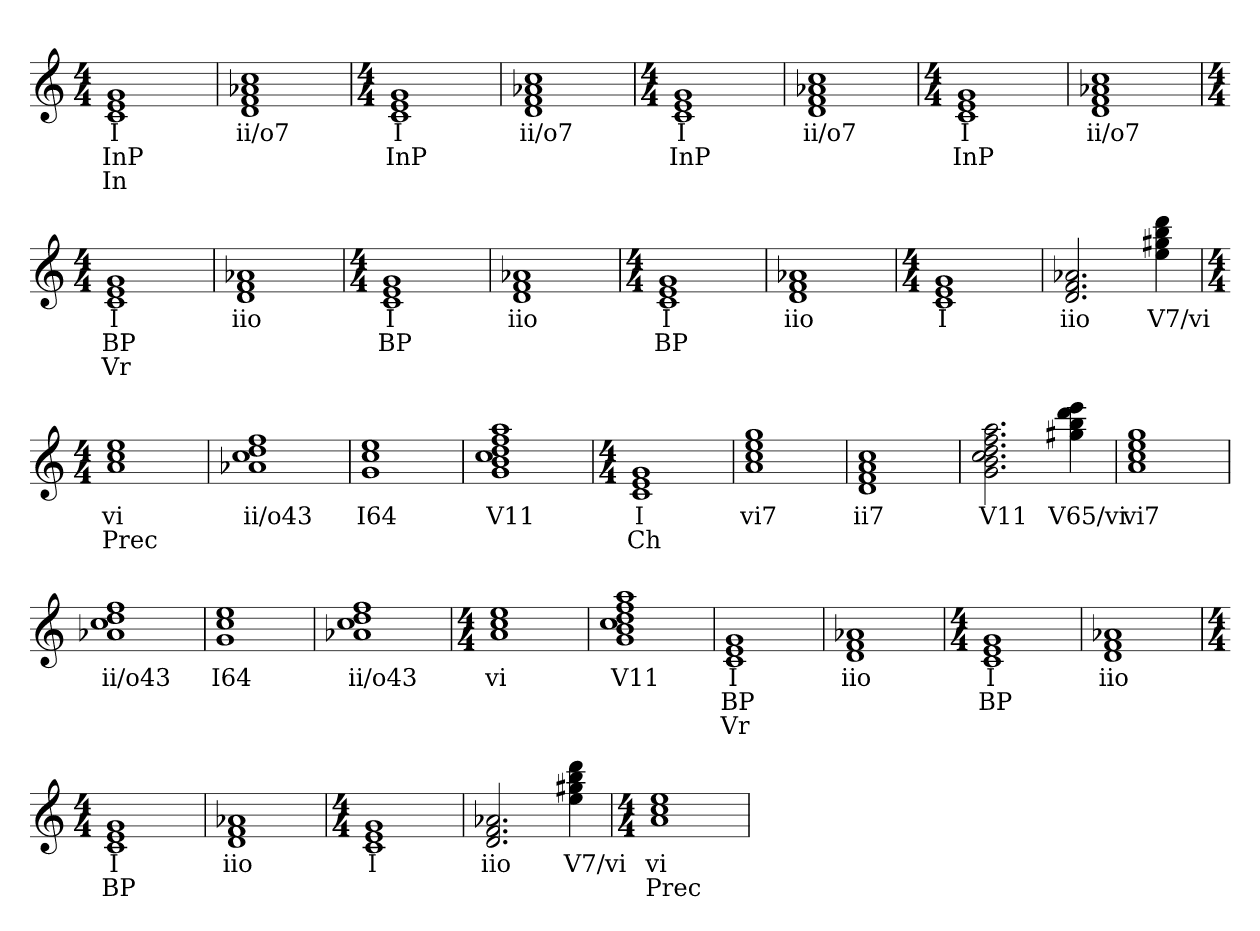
**kern	**text	**text	**text
*part1	*part1	*part1	*part1
*staff1	*staff1	*staff1	*staff1
*k[]	*	*	*
*C:	*	*	*
*M4/4	*	*	*
=	=	=	=
1c 1e 1g	I	InP	In
=	=	=	=
*k[]	*	*	*
*C:	*	*	*
1d 1f 1a-X 1cc	ii/o7	.	.
=	=	=	=
*k[]	*	*	*
*C:	*	*	*
*M4/4	*	*	*
1c 1e 1g	I	InP	.
=	=	=	=
*k[]	*	*	*
*C:	*	*	*
1d 1f 1a-X 1cc	ii/o7	.	.
=	=	=	=
*k[]	*	*	*
*C:	*	*	*
*M4/4	*	*	*
1c 1e 1g	I	InP	.
=	=	=	=
*k[]	*	*	*
*C:	*	*	*
1d 1f 1a-X 1cc	ii/o7	.	.
=	=	=	=
*k[]	*	*	*
*C:	*	*	*
*M4/4	*	*	*
1c 1e 1g	I	InP	.
=	=	=	=
*k[]	*	*	*
*C:	*	*	*
1d 1f 1a-X 1cc	ii/o7	.	.
=	=	=	=
*k[]	*	*	*
*C:	*	*	*
*M4/4	*	*	*
1c 1e 1g	I	BP	Vr
=	=	=	=
*k[]	*	*	*
*C:	*	*	*
1d 1f 1a-X	iio	.	.
=	=	=	=
*k[]	*	*	*
*C:	*	*	*
*M4/4	*	*	*
1c 1e 1g	I	BP	.
=	=	=	=
*k[]	*	*	*
*C:	*	*	*
1d 1f 1a-X	iio	.	.
=	=	=	=
*k[]	*	*	*
*C:	*	*	*
*M4/4	*	*	*
1c 1e 1g	I	BP	.
=	=	=	=
*k[]	*	*	*
*C:	*	*	*
1d 1f 1a-X	iio	.	.
=	=	=	=
*k[]	*	*	*
*C:	*	*	*
*M4/4	*	*	*
1c 1e 1g	I	.	.
=	=	=	=
*k[]	*	*	*
*C:	*	*	*
2.d 2.f 2.a-X	iio	.	.
4ee 4gg#X 4bb 4ddd	V7/vi	.	.
=	=	=	=
*k[]	*	*	*
*C:	*	*	*
*M4/4	*	*	*
1a 1cc 1ee	vi	Prec	.
=	=	=	=
*k[]	*	*	*
*C:	*	*	*
1a-X 1cc 1dd 1ff	ii/o43	.	.
=	=	=	=
*k[]	*	*	*
*C:	*	*	*
1g 1cc 1ee	I64	.	.
=	=	=	=
*k[]	*	*	*
*C:	*	*	*
1g 1b 1dd 1ff 1aa 1cc	V11	.	.
=	=	=	=
*k[]	*	*	*
*C:	*	*	*
*M4/4	*	*	*
1c 1e 1g	I	Ch	.
=	=	=	=
*k[]	*	*	*
*C:	*	*	*
1a 1cc 1ee 1gg	vi7	.	.
=	=	=	=
*k[]	*	*	*
*C:	*	*	*
1d 1f 1a 1cc	ii7	.	.
=	=	=	=
*k[]	*	*	*
*C:	*	*	*
2.g 2.b 2.dd 2.ff 2.aa 2.cc	V11	.	.
4gg#X 4bb 4ddd 4eee	V65/vi	.	.
=	=	=	=
*k[]	*	*	*
*C:	*	*	*
1a 1cc 1ee 1gg	vi7	.	.
=	=	=	=
*k[]	*	*	*
*C:	*	*	*
1a-X 1cc 1dd 1ff	ii/o43	.	.
=	=	=	=
*k[]	*	*	*
*C:	*	*	*
1g 1cc 1ee	I64	.	.
=	=	=	=
*k[]	*	*	*
*C:	*	*	*
1a-X 1cc 1dd 1ff	ii/o43	.	.
=	=	=	=
*k[]	*	*	*
*C:	*	*	*
*M4/4	*	*	*
1a 1cc 1ee	vi	.	.
=	=	=	=
*k[]	*	*	*
*C:	*	*	*
1g 1b 1dd 1ff 1aa 1cc	V11	.	.
=	=	=	=
*k[]	*	*	*
*C:	*	*	*
1c 1e 1g	I	BP	Vr
=	=	=	=
*k[]	*	*	*
*C:	*	*	*
1d 1f 1a-X	iio	.	.
=	=	=	=
*k[]	*	*	*
*C:	*	*	*
*M4/4	*	*	*
1c 1e 1g	I	BP	.
=	=	=	=
*k[]	*	*	*
*C:	*	*	*
1d 1f 1a-X	iio	.	.
=	=	=	=
*k[]	*	*	*
*C:	*	*	*
*M4/4	*	*	*
1c 1e 1g	I	BP	.
=	=	=	=
*k[]	*	*	*
*C:	*	*	*
1d 1f 1a-X	iio	.	.
=	=	=	=
*k[]	*	*	*
*C:	*	*	*
*M4/4	*	*	*
1c 1e 1g	I	.	.
=	=	=	=
*k[]	*	*	*
*C:	*	*	*
2.d 2.f 2.a-X	iio	.	.
4ee 4gg#X 4bb 4ddd	V7/vi	.	.
=	=	=	=
*k[]	*	*	*
*C:	*	*	*
*M4/4	*	*	*
1a 1cc 1ee	vi	Prec	.
=	=	=	=
*-	*-	*-	*-
